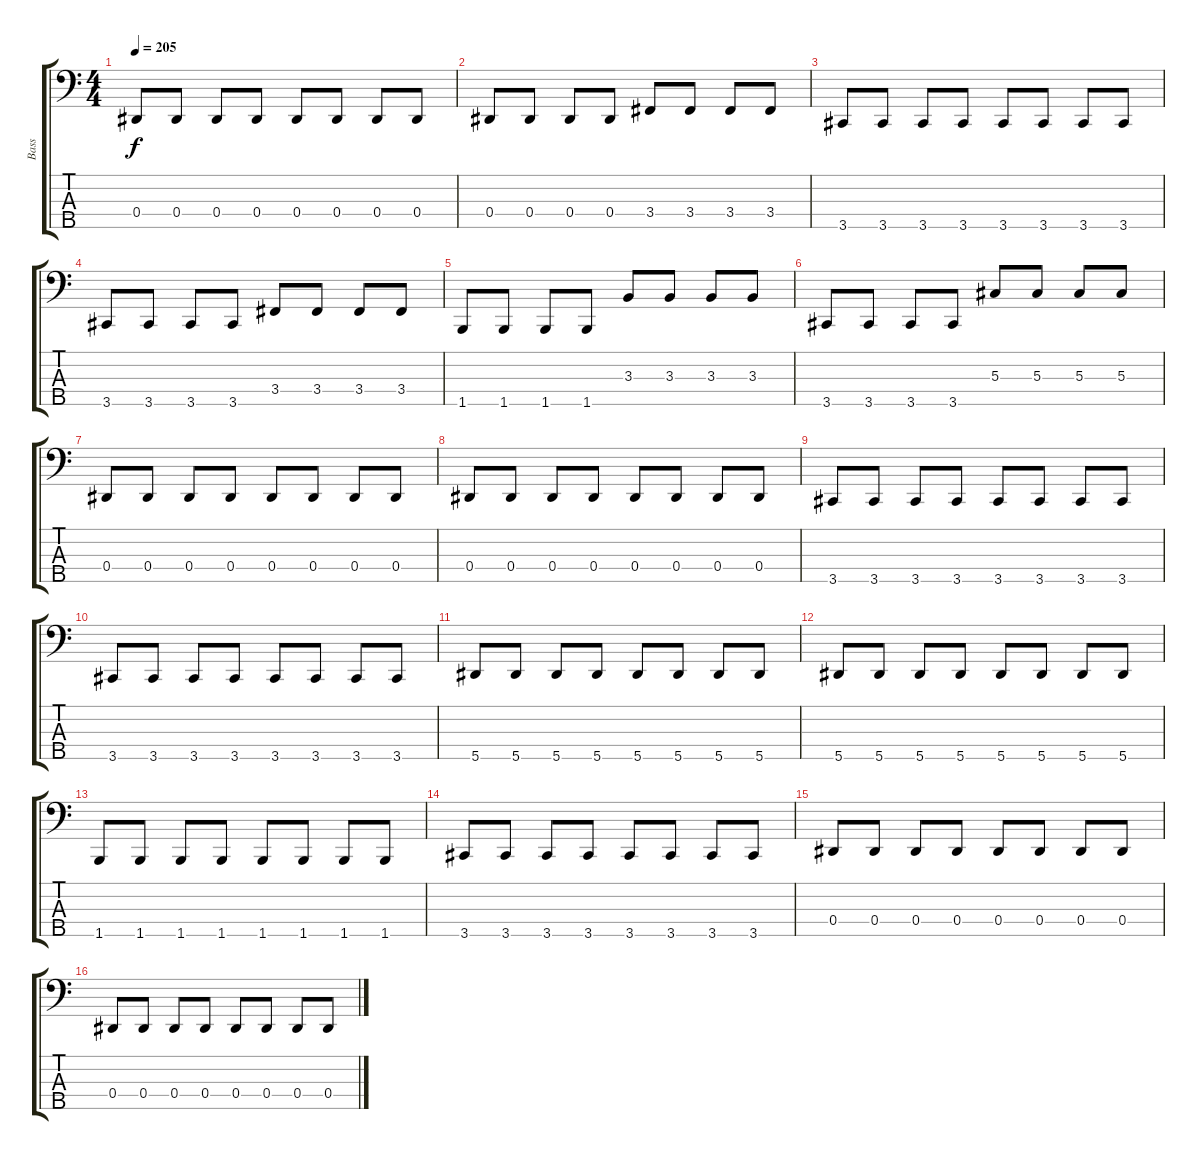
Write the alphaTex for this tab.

\track ("Bass" "Bass") {instrument electricbasspick}
\staff {score tabs}
\tuning (Gb2 Db2 Ab1 Eb1 Bb0) {hide}
\ts (4 4)
\tempo 205
\clef f4
\ks c
0.4.8{dy f} 0.4.8 0.4.8 0.4.8 0.4.8 0.4.8 0.4.8 0.4.8 |
0.4.8 0.4.8 0.4.8 0.4.8 3.4.8 3.4.8 3.4.8 3.4.8 |
3.5.8 3.5.8 3.5.8 3.5.8 3.5.8 3.5.8 3.5.8 3.5.8 |
3.5.8 3.5.8 3.5.8 3.5.8 3.4.8 3.4.8 3.4.8 3.4.8 |
1.5.8 1.5.8 1.5.8 1.5.8 3.3.8 3.3.8 3.3.8 3.3.8 |
3.5.8 3.5.8 3.5.8 3.5.8 5.3.8 5.3.8 5.3.8 5.3.8 |
0.4.8 0.4.8 0.4.8 0.4.8 0.4.8 0.4.8 0.4.8 0.4.8 |
0.4.8 0.4.8 0.4.8 0.4.8 0.4.8 0.4.8 0.4.8 0.4.8 |
3.5.8 3.5.8 3.5.8 3.5.8 3.5.8 3.5.8 3.5.8 3.5.8 |
3.5.8 3.5.8 3.5.8 3.5.8 3.5.8 3.5.8 3.5.8 3.5.8 |
5.5.8 5.5.8 5.5.8 5.5.8 5.5.8 5.5.8 5.5.8 5.5.8 |
5.5.8 5.5.8 5.5.8 5.5.8 5.5.8 5.5.8 5.5.8 5.5.8 |
1.5.8 1.5.8 1.5.8 1.5.8 1.5.8 1.5.8 1.5.8 1.5.8 |
3.5.8 3.5.8 3.5.8 3.5.8 3.5.8 3.5.8 3.5.8 3.5.8 |
0.4.8 0.4.8 0.4.8 0.4.8 0.4.8 0.4.8 0.4.8 0.4.8 |
0.4.8 0.4.8 0.4.8 0.4.8 0.4.8 0.4.8 0.4.8 0.4.8
